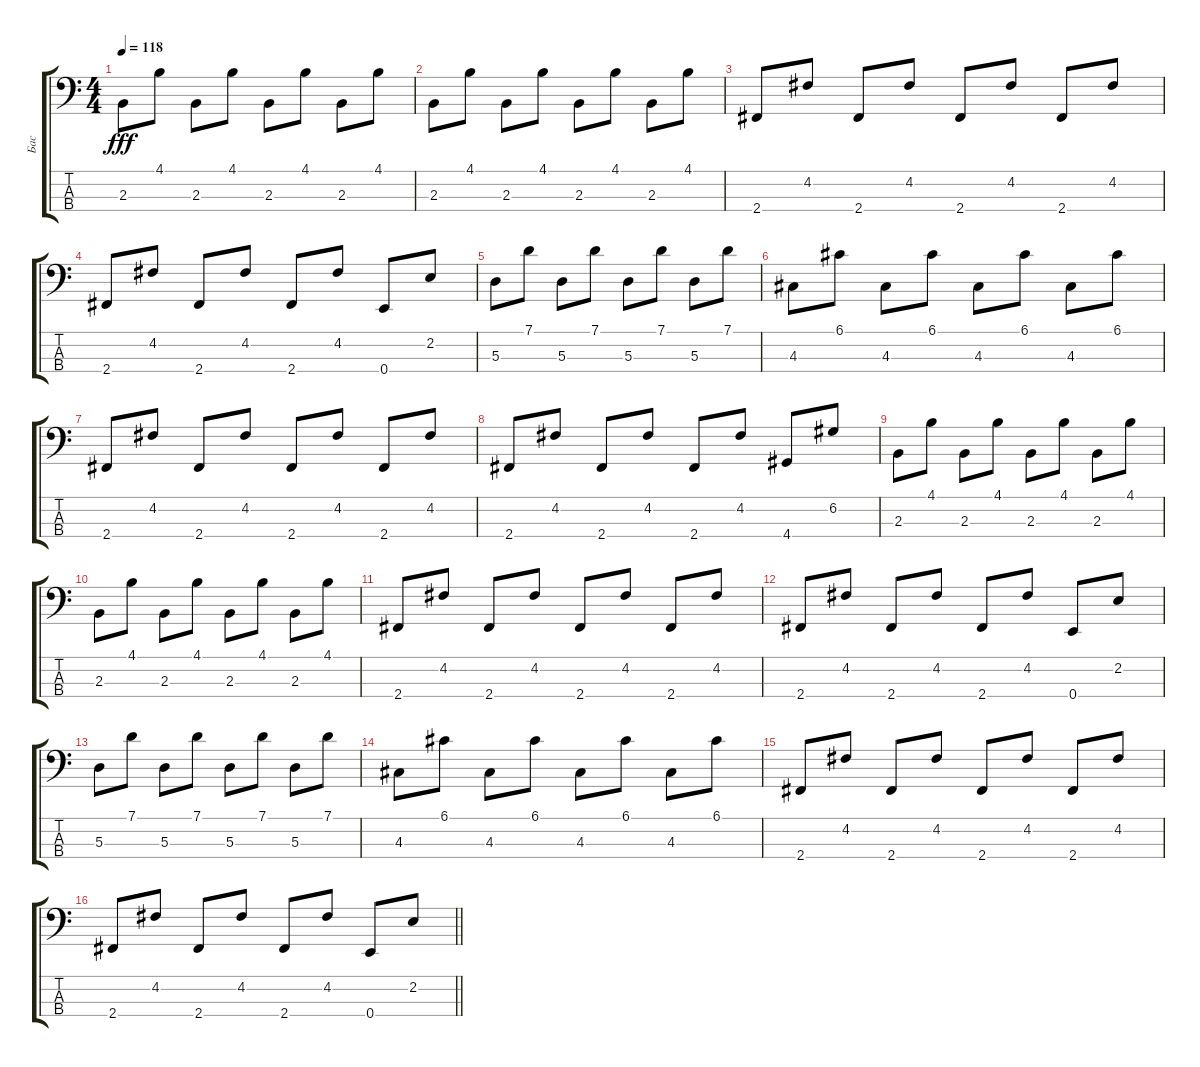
\track ("Бас" "Бас") {instrument electricbassfinger}
\staff {score tabs}
\tuning (G2 D2 A1 E1) {hide}
\ts (4 4)
\tempo 118
\clef f4
\ks c
2.3.8{dy fff} 4.1.8 2.3.8 4.1.8 2.3.8 4.1.8 2.3.8 4.1.8 |
2.3.8 4.1.8 2.3.8 4.1.8 2.3.8 4.1.8 2.3.8 4.1.8 |
2.4.8 4.2.8 2.4.8 4.2.8 2.4.8 4.2.8 2.4.8 4.2.8 |
2.4.8 4.2.8 2.4.8 4.2.8 2.4.8 4.2.8 0.4.8 2.2.8 |
5.3.8 7.1.8 5.3.8 7.1.8 5.3.8 7.1.8 5.3.8 7.1.8 |
4.3.8 6.1.8 4.3.8 6.1.8 4.3.8 6.1.8 4.3.8 6.1.8 |
2.4.8 4.2.8 2.4.8 4.2.8 2.4.8 4.2.8 2.4.8 4.2.8 |
2.4.8 4.2.8 2.4.8 4.2.8 2.4.8 4.2.8 4.4.8 6.2.8 |
2.3.8 4.1.8 2.3.8 4.1.8 2.3.8 4.1.8 2.3.8 4.1.8 |
2.3.8 4.1.8 2.3.8 4.1.8 2.3.8 4.1.8 2.3.8 4.1.8 |
2.4.8 4.2.8 2.4.8 4.2.8 2.4.8 4.2.8 2.4.8 4.2.8 |
2.4.8 4.2.8 2.4.8 4.2.8 2.4.8 4.2.8 0.4.8 2.2.8 |
5.3.8 7.1.8 5.3.8 7.1.8 5.3.8 7.1.8 5.3.8 7.1.8 |
4.3.8 6.1.8 4.3.8 6.1.8 4.3.8 6.1.8 4.3.8 6.1.8 |
2.4.8 4.2.8 2.4.8 4.2.8 2.4.8 4.2.8 2.4.8 4.2.8 |
\barLineRight lightlight
2.4.8 4.2.8 2.4.8 4.2.8 2.4.8 4.2.8 0.4.8 2.2.8
